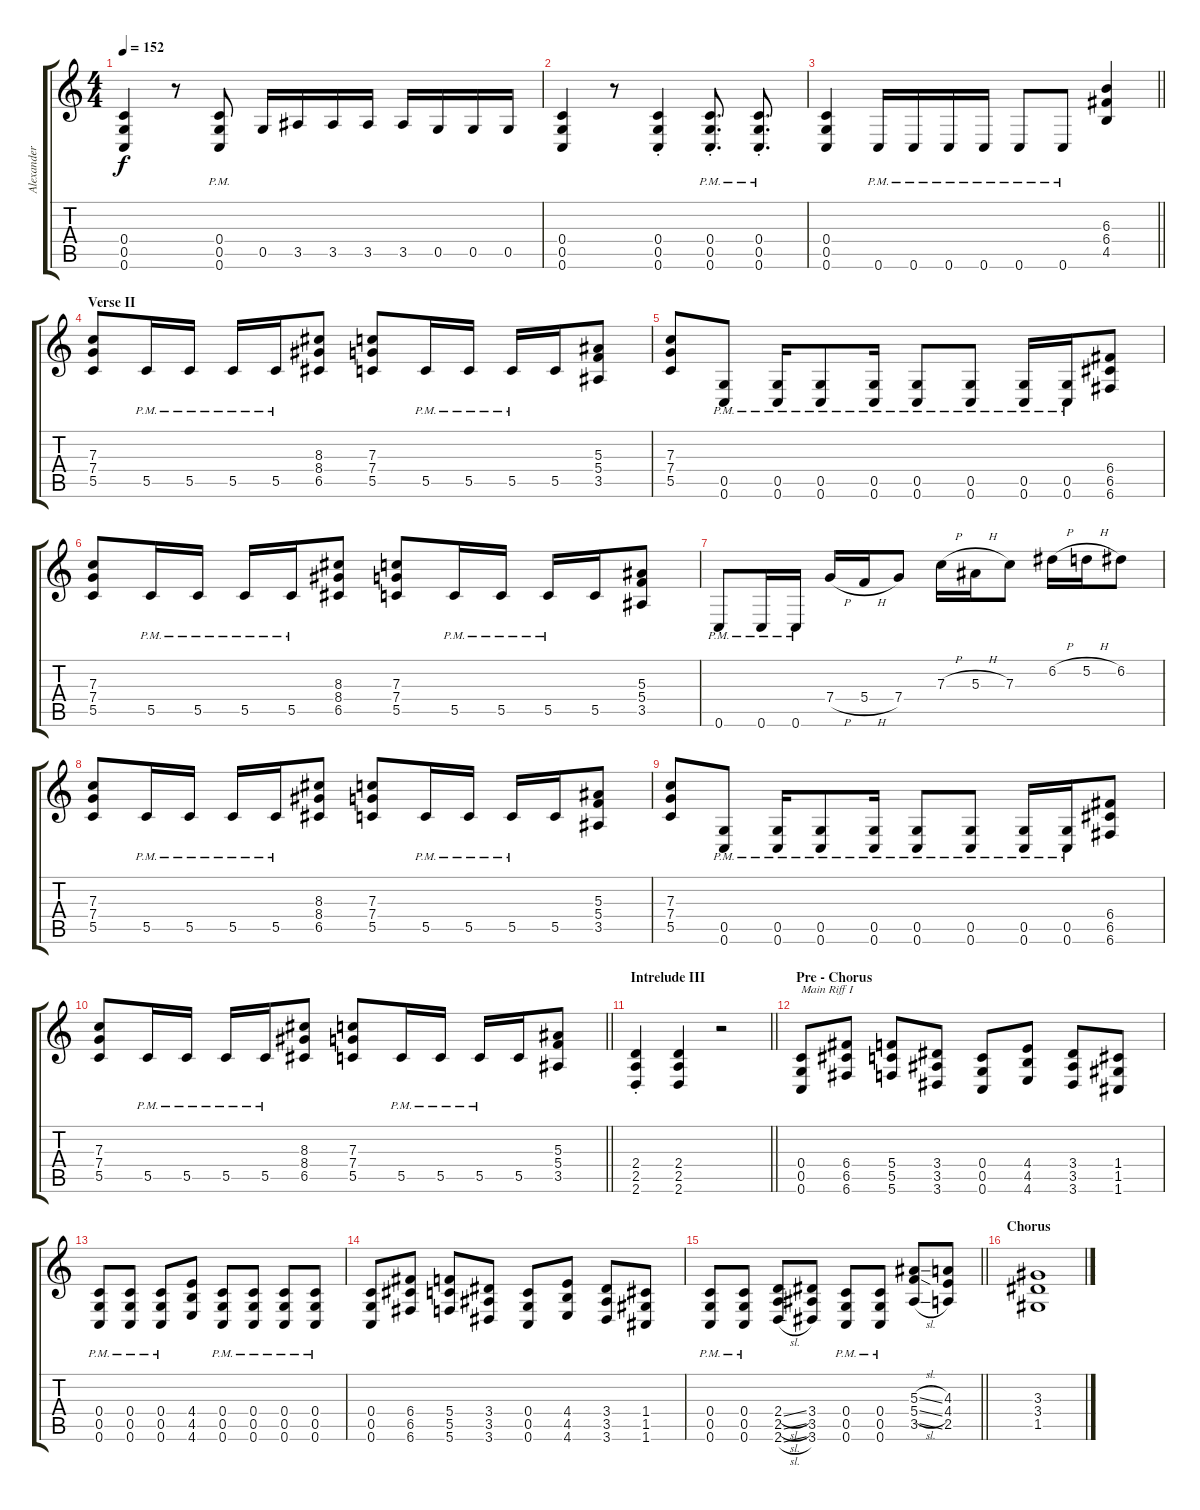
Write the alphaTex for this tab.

\track ("Alexander (Rythm Guitar)" "Alexander ") {instrument overdrivenguitar}
\staff {score tabs}
\tuning (D4 A3 F3 C3 G2 C2) {hide}
\ts (4 4)
\tempo 152
\clef g2
\ks c
(0.4 0.5 0.6).4{dy f} r.8 (0.4{pm} 0.5{pm} 0.6{pm}).8 0.5.16 3.5.16 3.5.16 3.5.16 3.5.16 0.5.16 0.5.16 0.5.16 |
(0.4 0.5 0.6).4 r.8 (0.4{st} 0.5{st} 0.6{st}).4 (0.4{pm st} 0.5{pm st} 0.6{pm st}).8{d} (0.4{pm st} 0.5{pm st} 0.6{pm st}).8{d} |
\barLineRight lightlight
(0.4 0.5 0.6).4 0.6{pm}.16 0.6{pm}.16 0.6{pm}.16 0.6{pm}.16 0.6{pm}.8 0.6{pm}.8 (6.3 6.4 4.5).4 |
\section ("" "Verse II")
(7.3 7.4 5.5).8{volume 13 balance 14 instrument overdrivenguitar} 5.5{pm}.16 5.5{pm}.16 5.5{pm}.16 5.5{pm}.16 (8.3 8.4 6.5).8 (7.3 7.4 5.5).8 5.5{pm}.16 5.5{pm}.16 5.5{pm}.16 5.5.16 (5.3 5.4 3.5).8 |
(7.3 7.4 5.5).8 (0.5{pm} 0.6{pm}).8 (0.5{pm} 0.6{pm}).16 (0.5{pm} 0.6{pm}).8 (0.5{pm} 0.6{pm}).16 (0.5{pm} 0.6{pm}).8 (0.5{pm} 0.6{pm}).8 (0.5{pm} 0.6{pm}).16 (0.5{pm} 0.6{pm}).16 (6.4 6.5 6.6).8 |
(7.3 7.4 5.5).8 5.5{pm}.16 5.5{pm}.16 5.5{pm}.16 5.5{pm}.16 (8.3 8.4 6.5).8 (7.3 7.4 5.5).8 5.5{pm}.16 5.5{pm}.16 5.5{pm}.16 5.5.16 (5.3 5.4 3.5).8 |
0.6{pm}.8{volume 14} 0.6{pm}.16 0.6{pm}.16 7.4{h}.16{volume 16} 5.4{h}.16 7.4.8 7.3{h}.16 5.3{h}.16 7.3.8 6.2{h}.16 5.2{h}.16 6.2.8 |
(7.3 7.4 5.5).8{volume 13} 5.5{pm}.16 5.5{pm}.16 5.5{pm}.16 5.5{pm}.16 (8.3 8.4 6.5).8 (7.3 7.4 5.5).8 5.5{pm}.16 5.5{pm}.16 5.5{pm}.16 5.5.16 (5.3 5.4 3.5).8 |
(7.3 7.4 5.5).8 (0.5{pm} 0.6{pm}).8 (0.5{pm} 0.6{pm}).16 (0.5{pm} 0.6{pm}).8 (0.5{pm} 0.6{pm}).16 (0.5{pm} 0.6{pm}).8 (0.5{pm} 0.6{pm}).8 (0.5{pm} 0.6{pm}).16 (0.5{pm} 0.6{pm}).16 (6.4 6.5 6.6).8 |
\barLineRight lightlight
(7.3 7.4 5.5).8 5.5{pm}.16 5.5{pm}.16 5.5{pm}.16 5.5{pm}.16 (8.3 8.4 6.5).8 (7.3 7.4 5.5).8 5.5{pm}.16 5.5{pm}.16 5.5{pm}.16 5.5.16 (5.3 5.4 3.5).8 |
\section ("" "Intrelude III")
\barLineRight lightlight
(2.4{st} 2.5{st} 2.6{st}).4 (2.4 2.5 2.6).4 r.2 |
\section ("" "Pre - Chorus")
(0.4 0.5 0.6).8{txt "Main Riff I"} (6.4 6.5 6.6).8 (5.4 5.5 5.6).8 (3.4 3.5 3.6).8 (0.4 0.5 0.6).8 (4.4 4.5 4.6).8 (3.4 3.5 3.6).8 (1.4 1.5 1.6).8 |
(0.4{pm} 0.5{pm} 0.6{pm}).8 (0.4{pm} 0.5{pm} 0.6{pm}).8 (0.4{pm} 0.5{pm} 0.6{pm}).8 (4.4 4.5 4.6).8{balance 12} (0.4{pm} 0.5{pm} 0.6{pm}).8{balance 14} (0.4{pm} 0.5{pm} 0.6{pm}).8 (0.4{pm} 0.5{pm} 0.6{pm}).8 (0.4{pm} 0.5{pm} 0.6{pm}).8 |
(0.4 0.5 0.6).8 (6.4 6.5 6.6).8 (5.4 5.5 5.6).8 (3.4 3.5 3.6).8 (0.4 0.5 0.6).8 (4.4 4.5 4.6).8 (3.4 3.5 3.6).8 (1.4 1.5 1.6).8 |
\barLineRight lightlight
(0.4{pm} 0.5{pm} 0.6{pm}).8 (0.4{pm} 0.5{pm} 0.6{pm}).8 (2.4{sl} 2.5{sl} 2.6{sl}).8 (3.4 3.5 3.6).8 (0.4{pm} 0.5{pm} 0.6{pm}).8 (0.4{pm} 0.5{pm} 0.6{pm}).8 (5.3{sl} 5.4{sl} 3.5{sl}).8 (4.3 4.4 2.5).8 |
\section ("" "Chorus")
(3.3 3.4 1.5).1
